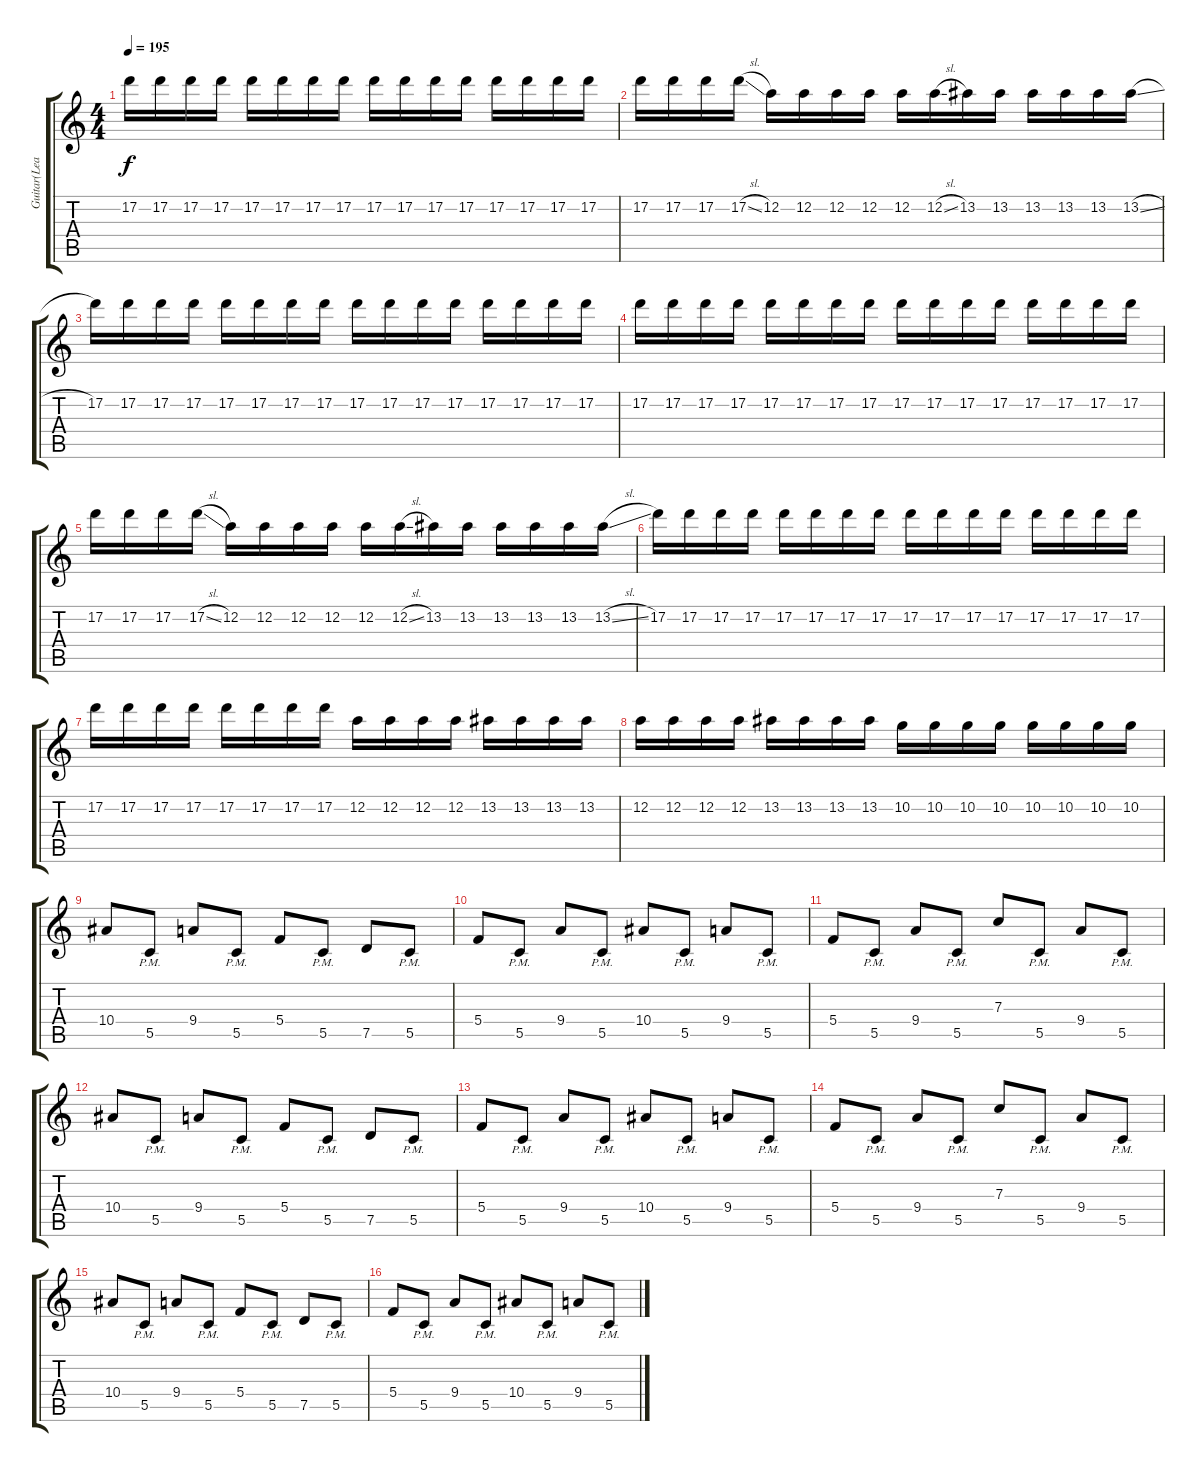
\track ("Guitar(Lead)" "Guitar(Lea") {instrument distortionguitar}
\staff {score tabs}
\tuning (D4 A3 F3 C3 G2 C2) {hide}
\ts (4 4)
\tempo 195
\clef g2
\ks c
17.2.16{dy f} 17.2.16 17.2.16 17.2.16 17.2.16 17.2.16 17.2.16 17.2.16 17.2.16 17.2.16 17.2.16 17.2.16 17.2.16 17.2.16 17.2.16 17.2.16 |
17.2.16 17.2.16 17.2.16 17.2{sl}.16 12.2.16 12.2.16 12.2.16 12.2.16 12.2.16 12.2{sl}.16 13.2.16 13.2.16 13.2.16 13.2.16 13.2.16 13.2{sl}.16 |
17.2.16 17.2.16 17.2.16 17.2.16 17.2.16 17.2.16 17.2.16 17.2.16 17.2.16 17.2.16 17.2.16 17.2.16 17.2.16 17.2.16 17.2.16 17.2.16 |
17.2.16 17.2.16 17.2.16 17.2.16 17.2.16 17.2.16 17.2.16 17.2.16 17.2.16 17.2.16 17.2.16 17.2.16 17.2.16 17.2.16 17.2.16 17.2.16 |
17.2.16 17.2.16 17.2.16 17.2{sl}.16 12.2.16 12.2.16 12.2.16 12.2.16 12.2.16 12.2{sl}.16 13.2.16 13.2.16 13.2.16 13.2.16 13.2.16 13.2{sl}.16 |
17.2.16 17.2.16 17.2.16 17.2.16 17.2.16 17.2.16 17.2.16 17.2.16 17.2.16 17.2.16 17.2.16 17.2.16 17.2.16 17.2.16 17.2.16 17.2.16 |
17.2.16 17.2.16 17.2.16 17.2.16 17.2.16 17.2.16 17.2.16 17.2.16 12.2.16 12.2.16 12.2.16 12.2.16 13.2.16 13.2.16 13.2.16 13.2.16 |
12.2.16 12.2.16 12.2.16 12.2.16 13.2.16 13.2.16 13.2.16 13.2.16 10.2.16 10.2.16 10.2.16 10.2.16 10.2.16 10.2.16 10.2.16 10.2.16 |
10.4.8 5.5{pm}.8 9.4.8 5.5{pm}.8 5.4.8 5.5{pm}.8 7.5.8 5.5{pm}.8 |
5.4.8 5.5{pm}.8 9.4.8 5.5{pm}.8 10.4.8 5.5{pm}.8 9.4.8 5.5{pm}.8 |
5.4.8 5.5{pm}.8 9.4.8 5.5{pm}.8 7.3.8 5.5{pm}.8 9.4.8 5.5{pm}.8 |
10.4.8 5.5{pm}.8 9.4.8 5.5{pm}.8 5.4.8 5.5{pm}.8 7.5.8 5.5{pm}.8 |
5.4.8 5.5{pm}.8 9.4.8 5.5{pm}.8 10.4.8 5.5{pm}.8 9.4.8 5.5{pm}.8 |
5.4.8 5.5{pm}.8 9.4.8 5.5{pm}.8 7.3.8 5.5{pm}.8 9.4.8 5.5{pm}.8 |
10.4.8 5.5{pm}.8 9.4.8 5.5{pm}.8 5.4.8 5.5{pm}.8 7.5.8 5.5{pm}.8 |
5.4.8 5.5{pm}.8 9.4.8 5.5{pm}.8 10.4.8 5.5{pm}.8 9.4.8 5.5{pm}.8
